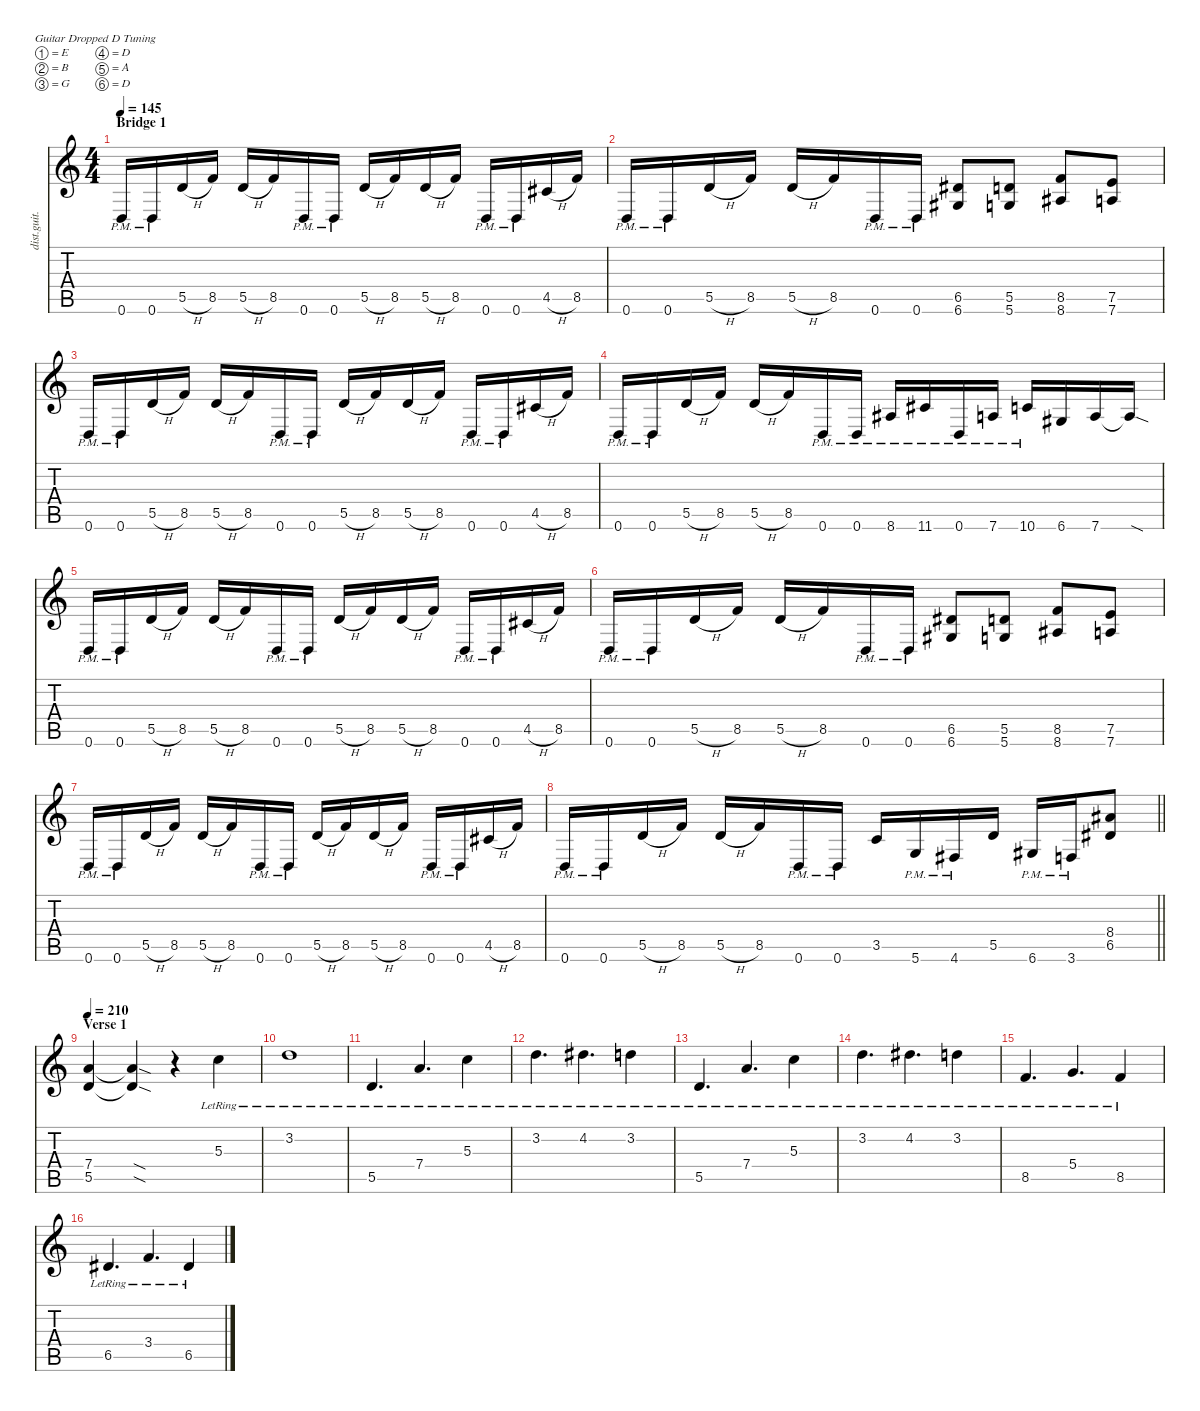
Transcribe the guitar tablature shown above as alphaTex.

\defaultSystemsLayout 4
\hideDynamics
\bracketExtendMode nobrackets
\otherSystemsTrackNameOrientation horizontal
\track ("Mark Morton - Rhythm" "dist.guit.") {instrument distortionguitar}
\staff {score tabs}
\tuning (E4 B3 G3 D3 A2 D2)
\ts (4 4)
\section ("" "Bridge 1")
\tempo 145
\clef g2
\ks c
0.6{pm}.16{dy f beam Up} 0.6{pm}.16{beam Up} 5.5{h}.16{beam Up} 8.5.16{beam Up} 5.5{h}.16{beam Up} 8.5.16{beam Up} 0.6{pm}.16{beam Up} 0.6{pm}.16{beam Up} 5.5{h}.16{beam Up} 8.5.16{beam Up} 5.5{h}.16{beam Up} 8.5.16{beam Up} 0.6{pm}.16{beam Up} 0.6{pm}.16{beam Up} 4.5{h acc #}.16{beam Up} 8.5.16{beam Up} |
0.6{pm}.16{beam Up} 0.6{pm}.16{beam Up} 5.5{h}.16{beam Up} 8.5.16{beam Up} 5.5{h}.16{beam Up} 8.5.16{beam Up} 0.6{pm}.16{beam Up} 0.6{pm}.16{beam Up} (6.5{acc #} 6.6{acc #}).8{beam Up} (5.5 5.6).8{beam Up} (8.5 8.6{acc #}).8{beam Up} (7.5 7.6).8{beam Up} |
0.6{pm}.16{beam Up} 0.6{pm}.16{beam Up} 5.5{h}.16{beam Up} 8.5.16{beam Up} 5.5{h}.16{beam Up} 8.5.16{beam Up} 0.6{pm}.16{beam Up} 0.6{pm}.16{beam Up} 5.5{h}.16{beam Up} 8.5.16{beam Up} 5.5{h}.16{beam Up} 8.5.16{beam Up} 0.6{pm}.16{beam Up} 0.6{pm}.16{beam Up} 4.5{h acc #}.16{beam Up} 8.5.16{beam Up} |
0.6{pm}.16{beam Up} 0.6{pm}.16{beam Up} 5.5{h}.16{beam Up} 8.5.16{beam Up} 5.5{h}.16{beam Up} 8.5.16{beam Up} 0.6{pm}.16{beam Up} 0.6{pm}.16{beam Up} 8.6{pm acc #}.16{beam Up} 11.6{pm acc #}.16{beam Up} 0.6{pm}.16{beam Up} 7.6{pm}.16{beam Up} 10.6{pm}.16{beam Up} 6.6{acc #}.16{beam Up} 7.6.16{beam Up} 7.6{sod t}.16{beam Up} |
0.6{pm}.16{beam Up} 0.6{pm}.16{beam Up} 5.5{h}.16{beam Up} 8.5.16{beam Up} 5.5{h}.16{beam Up} 8.5.16{beam Up} 0.6{pm}.16{beam Up} 0.6{pm}.16{beam Up} 5.5{h}.16{beam Up} 8.5.16{beam Up} 5.5{h}.16{beam Up} 8.5.16{beam Up} 0.6{pm}.16{beam Up} 0.6{pm}.16{beam Up} 4.5{h acc #}.16{beam Up} 8.5.16{beam Up} |
0.6{pm}.16{beam Up} 0.6{pm}.16{beam Up} 5.5{h}.16{beam Up} 8.5.16{beam Up} 5.5{h}.16{beam Up} 8.5.16{beam Up} 0.6{pm}.16{beam Up} 0.6{pm}.16{beam Up} (6.5{acc #} 6.6{acc #}).8{beam Up} (5.5 5.6).8{beam Up} (8.5 8.6{acc #}).8{beam Up} (7.5 7.6).8{beam Up} |
0.6{pm}.16{beam Up} 0.6{pm}.16{beam Up} 5.5{h}.16{beam Up} 8.5.16{beam Up} 5.5{h}.16{beam Up} 8.5.16{beam Up} 0.6{pm}.16{beam Up} 0.6{pm}.16{beam Up} 5.5{h}.16{beam Up} 8.5.16{beam Up} 5.5{h}.16{beam Up} 8.5.16{beam Up} 0.6{pm}.16{beam Up} 0.6{pm}.16{beam Up} 4.5{h acc #}.16{beam Up} 8.5.16{beam Up} |
\barLineRight lightlight
0.6{pm}.16{beam Up} 0.6{pm}.16{beam Up} 5.5{h}.16{beam Up} 8.5.16{beam Up} 5.5{h}.16{beam Up} 8.5.16{beam Up} 0.6{pm}.16{beam Up} 0.6{pm}.16{beam Up} 3.5.16{beam Up} 5.6{pm}.16{beam Up} 4.6{pm acc #}.16{beam Up} 5.5.16{beam Up} 6.6{pm acc #}.16{beam Up} 3.6{pm}.16{beam Up} (8.4{acc #} 6.5{acc #}).8{beam Up} |
\section ("" "Verse 1")
\tempo 210
(7.4 5.5).4{beam Up} (7.4{sod t} 5.5{sod t}).4{beam Up} r.4{beam Up} 5.3{lr}.4{beam Down} |
3.2{lr}.1{beam Down} |
5.5{lr}.4{d beam Up} 7.4{lr}.4{d beam Up} 5.3{lr}.4{beam Down} |
3.2{lr}.4{d beam Down} 4.2{lr acc #}.4{d beam Down} 3.2{lr}.4{beam Down} |
5.5{lr}.4{d beam Up} 7.4{lr}.4{d beam Up} 5.3{lr}.4{beam Down} |
3.2{lr}.4{d beam Down} 4.2{lr acc #}.4{d beam Down} 3.2{lr}.4{beam Down} |
8.5{lr}.4{d beam Up} 5.4{lr}.4{d beam Up} 8.5{lr}.4{beam Up} |
6.5{lr acc #}.4{d beam Up} 3.4{lr}.4{d beam Up} 6.5{lr acc #}.4{beam Up}
